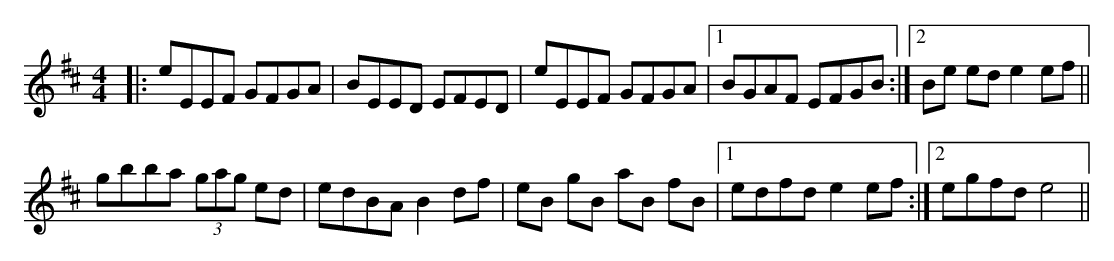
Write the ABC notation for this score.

X:1
M:4/4
K:Edor
|:eEEF GFGA|BEED EFED|eEEF GFGA|1 BGAF EFGB:|2 Be ed e2 ef||
gbba (3gag ed|edBA B2 df|eB gB aB fB|1 edfd e2 ef:|2 egfd e4||
